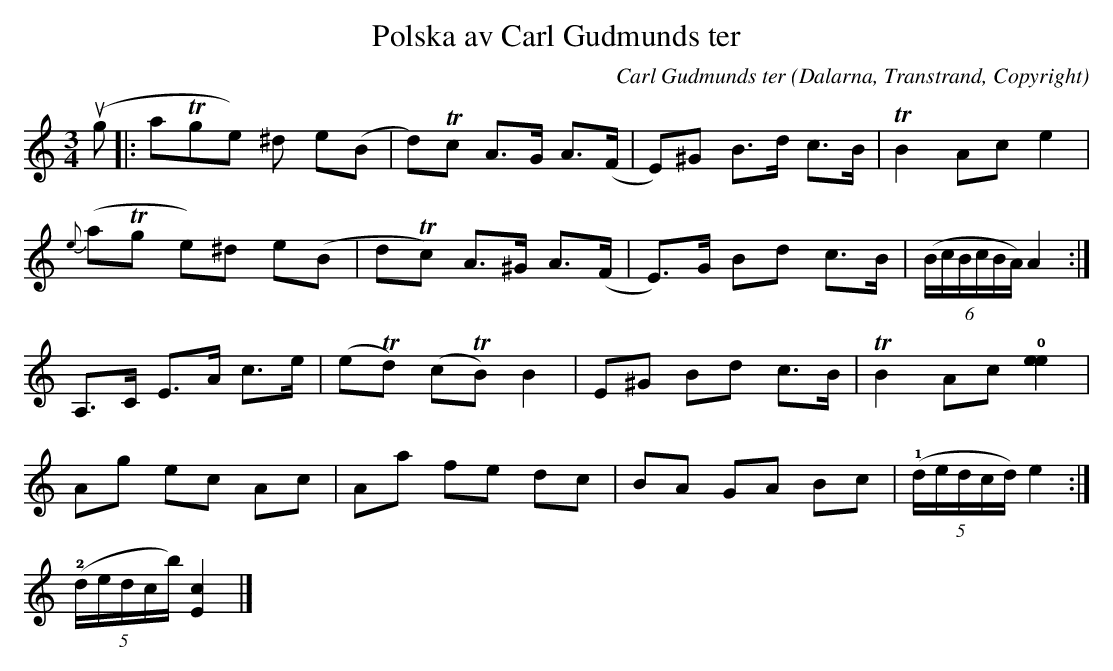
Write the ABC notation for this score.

X:1
T:Polska av Carl Gudmunds ter
C:Carl Gudmunds ter
O:Dalarna, Transtrand, Copyright
M:3/4
L:1/8
K:Am
u(g|:aTge) ^d e(B|d)Tc A>G A>(F|E)^G B>d c>B | TB2 Ac e2|
{e}(aTg e)^d e(B|dTc) A>^G A>(F|E)>G Bd c>B | (6(B/c/B/c/B/A/) A2 :|
A,>C E>A c>e|(eTd) (cTB) B2 | E^G Bd c>B | TB2 Ac !0! [e2e2]|
Ag ec Ac | Aa fe dc| BA GA Bc | !1! (5(d/e/d/c/d/) e2 :|
!2! (5(d/e/d/c/b/) [c2E2] |]
